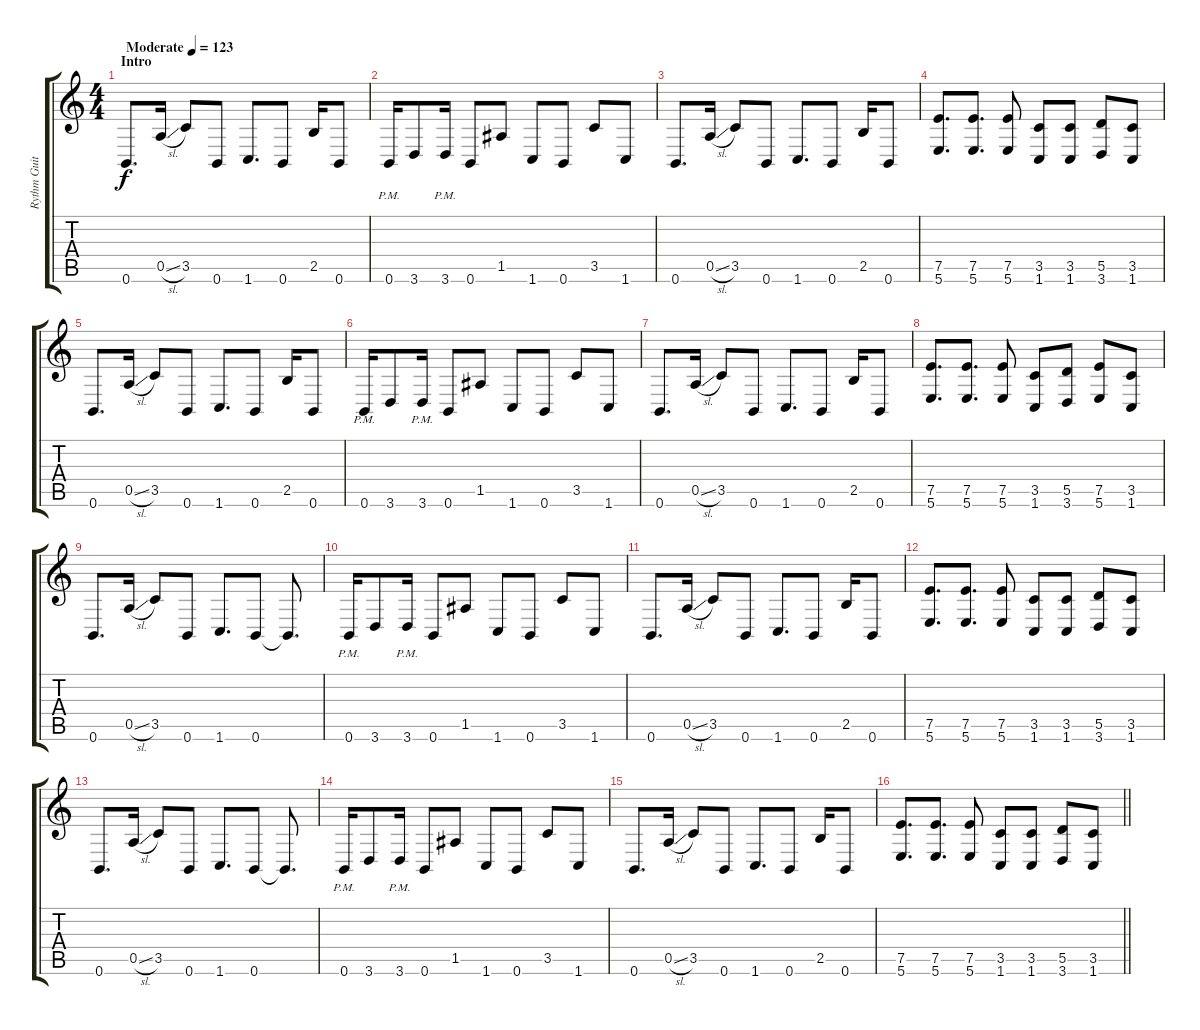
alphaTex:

\track ("Rythm Guitar 1" "Rythm Guit") {instrument distortionguitar}
\staff {score tabs}
\tuning (E4 B3 G3 D3 A2 B1) {hide}
\ts (4 4)
\section ("" "Intro")
\tempo (123 "Moderate")
\clef g2
\ks c
0.6.8{d dy f instrument distortionguitar} 0.5{sl}.16 3.5.8 0.6.8 1.6.8{d} 0.6.8 2.5.16 0.6.8 |
0.6{pm}.16 3.6.8 3.6{pm}.16 0.6.8 1.5.8 1.6.8 0.6.8 3.5.8 1.6.8 |
0.6.8{d} 0.5{sl}.16 3.5.8 0.6.8 1.6.8{d} 0.6.8 2.5.16 0.6.8 |
(7.5 5.6).8{d} (7.5 5.6).8{d} (7.5 5.6).8 (3.5 1.6).8 (3.5 1.6).8 (5.5 3.6).8 (3.5 1.6).8 |
0.6.8{d} 0.5{sl}.16 3.5.8 0.6.8 1.6.8{d} 0.6.8 2.5.16 0.6.8 |
0.6{pm}.16 3.6.8 3.6{pm}.16 0.6.8 1.5.8 1.6.8 0.6.8 3.5.8 1.6.8 |
0.6.8{d} 0.5{sl}.16 3.5.8 0.6.8 1.6.8{d} 0.6.8 2.5.16 0.6.8 |
(7.5 5.6).8{d} (7.5 5.6).8{d} (7.5 5.6).8 (3.5 1.6).8 (5.5 3.6).8 (7.5 5.6).8 (3.5 1.6).8 |
0.6.8{d} 0.5{sl}.16 3.5.8 0.6.8 1.6.8{d} 0.6.8 0.6{t}.8{d} |
0.6{pm}.16 3.6.8 3.6{pm}.16 0.6.8 1.5.8 1.6.8 0.6.8 3.5.8 1.6.8 |
0.6.8{d} 0.5{sl}.16 3.5.8 0.6.8 1.6.8{d} 0.6.8 2.5.16 0.6.8 |
(7.5 5.6).8{d} (7.5 5.6).8{d} (7.5 5.6).8 (3.5 1.6).8 (3.5 1.6).8 (5.5 3.6).8 (3.5 1.6).8 |
0.6.8{d} 0.5{sl}.16 3.5.8 0.6.8 1.6.8{d} 0.6.8 0.6{t}.8{d} |
0.6{pm}.16 3.6.8 3.6{pm}.16 0.6.8 1.5.8 1.6.8 0.6.8 3.5.8 1.6.8 |
0.6.8{d} 0.5{sl}.16 3.5.8 0.6.8 1.6.8{d} 0.6.8 2.5.16 0.6.8 |
\barLineRight lightlight
(7.5 5.6).8{d} (7.5 5.6).8{d} (7.5 5.6).8 (3.5 1.6).8 (3.5 1.6).8 (5.5 3.6).8 (3.5 1.6).8
